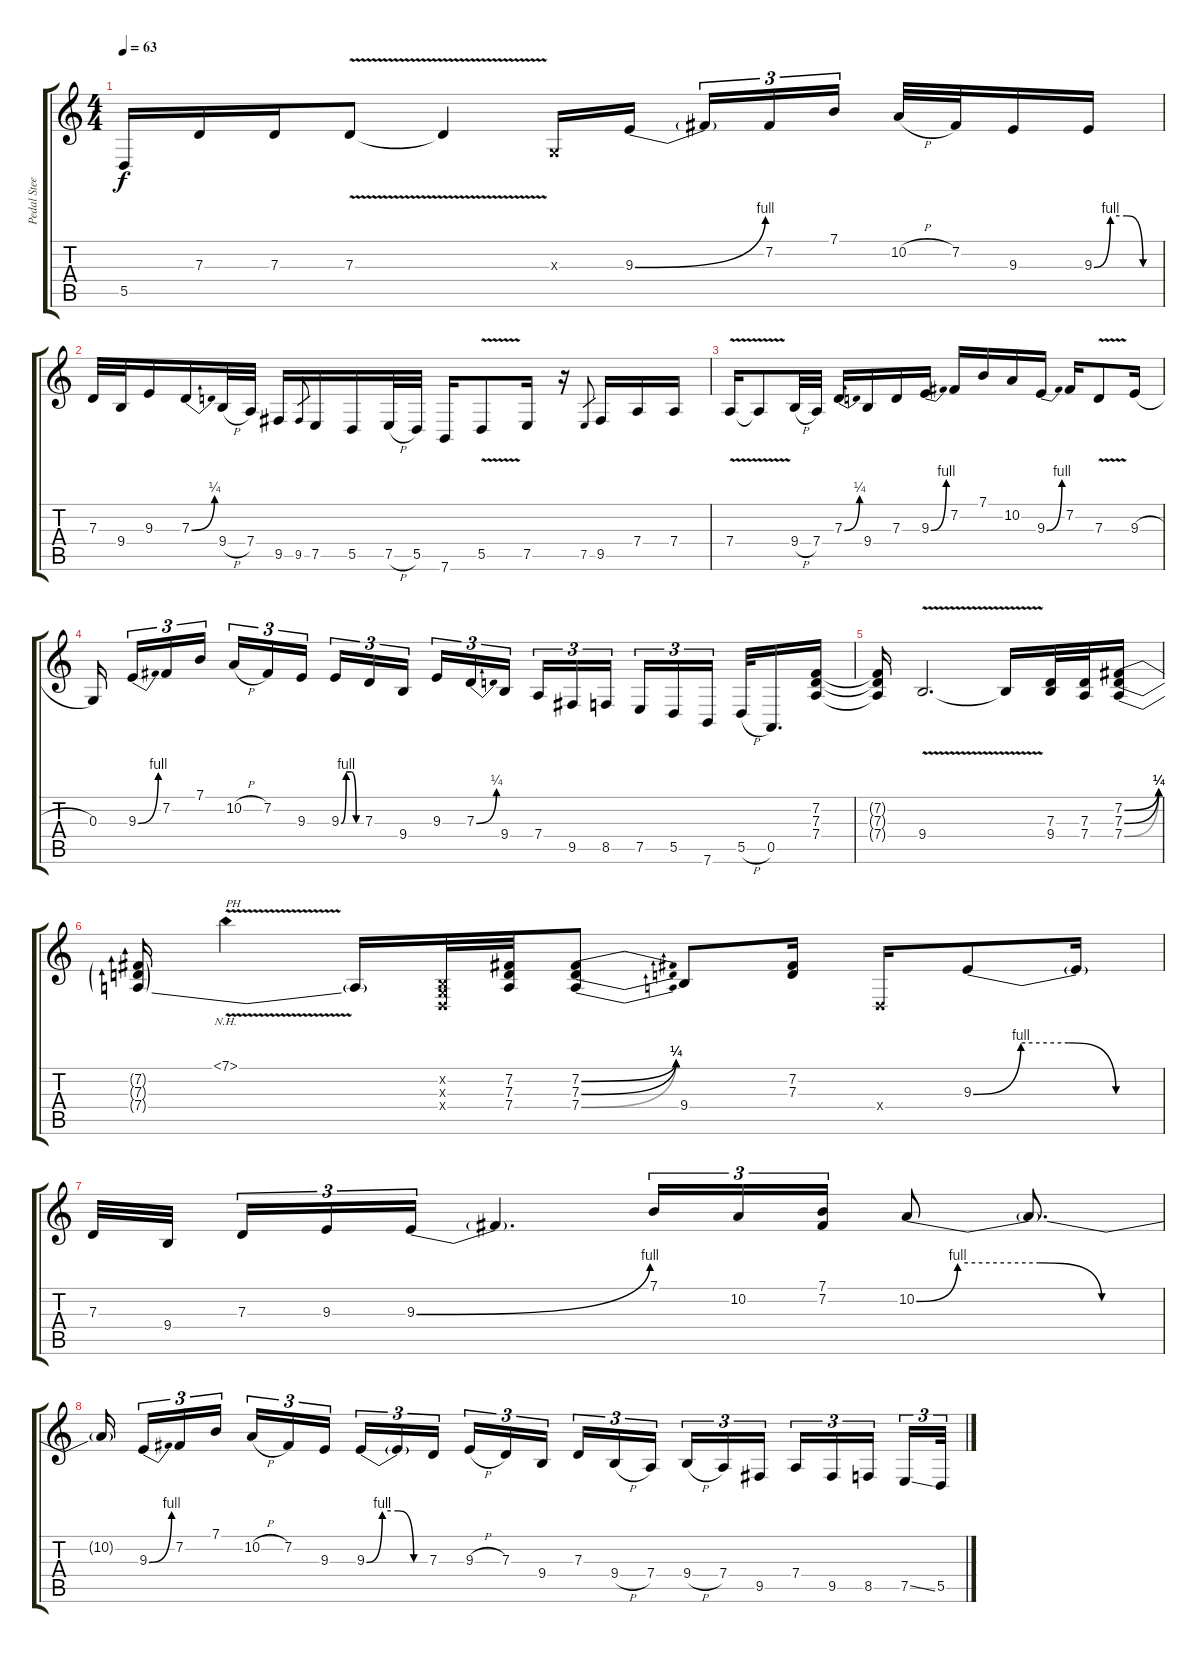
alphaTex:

\track ("Pedal Steel / Solo double" "Pedal Stee") {instrument pad5bowed}
\staff {score tabs}
\tuning (E4 B3 G3 D3 A2 E2) {hide}
\ts (4 4)
\tempo 63
\clef g2
\ks c
5.5{t}.16{dy f} 7.3.16 7.3.16 7.3{v}.8 7.3{t}.4 0.3{x}.16 9.3{be (bend 0 0 60 4)}.16 9.3{t}.16{tu (3 2)} 7.2.16{tu (3 2)} 7.1.16{tu (3 2)} 10.2{h}.32 7.2.32 9.3.16 9.3{be (custom 0 0 15 4 30 4 45 0 60 0)}.16 |
7.3.32 9.4.32 9.3.16 7.3{be (bend 0 0 60 1)}.16 9.4{h}.32 7.4.32 9.5.16 9.5.8{gr} 7.5.16 5.5.16 7.5{h}.32 5.5.32 7.6.16 5.5{v}.8 7.5.16 r.16 7.5.8{gr} 9.5.16 7.4.16 7.4.16 |
7.4{v}.16 7.4{t}.8 9.4{h}.32 7.4.32 7.3{be (bend 0 0 60 1)}.16 9.4.16 7.3.16 9.3{be (bend 0 0 60 4)}.16 7.2.16 7.1.16 10.2.16 9.3{be (bend 0 0 60 4)}.16 7.2.16 7.3{v}.8 9.3{h}.16 |
0.3.16 9.3{be (bend 0 0 60 4)}.16{tu (3 2)} 7.2.16{tu (3 2)} 7.1.16{tu (3 2)} 10.2{h}.16{tu (3 2)} 7.2.16{tu (3 2)} 9.3.16{tu (3 2)} 9.3{be (custom 0 0 15 4 30 4 45 0 60 0)}.16{tu (3 2)} 7.3.16{tu (3 2)} 9.4.16{tu (3 2)} 9.3.16{tu (3 2)} 7.3{be (bend 0 0 60 1)}.16{tu (3 2)} 9.4.16{tu (3 2)} 7.4.16{tu (3 2)} 9.5.16{tu (3 2)} 8.5.16{tu (3 2)} 7.5.16{tu (3 2)} 5.5.16{tu (3 2)} 7.6.16{tu (3 2)} 5.5{h}.32 0.5.16{d} (7.2 7.3 7.4).16 |
(7.2{t} 7.3{t} 7.4{t}).16 9.4{v}.2{d} 9.4{t}.16 (7.3 9.4).32 (7.3 7.4).32 (7.2{be (bend 0 0 60 1)} 7.3{be (bend 0 0 60 1)} 7.4{be (bend 0 0 60 1)}).16 |
(7.2{t} 7.3{t} 7.4{t}).16 7.1{nh v}.4{txt "PH"} 7.4{t}.16 (0.2{x} 0.3{x} 0.4{x}).32 (7.2 7.3 7.4).32 (7.2{be (bend 0 0 60 1)} 7.3{be (bend 0 0 60 1)} 7.4{be (bend 0 0 60 1)}).8 9.4.8 (7.2 7.3).16 0.4{x}.16 9.3{be (custom 0 0 15 4 30 4 45 0 60 0)}.8 9.3{t}.16 |
7.3.32 9.4.32 7.3.16{tu (3 2)} 9.3.16{tu (3 2)} 9.3{be (bend 0 0 60 4)}.16{tu (3 2)} 9.3{t}.4{d} 7.1.16{tu (3 2)} 10.2.16{tu (3 2)} (7.1 7.2).16{tu (3 2)} 10.2{be (custom 0 0 10 4 30 4 45 0 60 0)}.8 10.2{t}.8{d} |
10.2{t}.16 9.3{be (bend 0 0 60 4)}.16{tu (3 2)} 7.2.16{tu (3 2)} 7.1.16{tu (3 2)} 10.2{h}.16{tu (3 2)} 7.2.16{tu (3 2)} 9.3.16{tu (3 2)} 9.3{be (custom 0 0 15 4 30 4 45 0 60 0)}.16{tu (3 2)} 9.3{t}.16{tu (3 2)} 7.3.16{tu (3 2)} 9.3{h}.16{tu (3 2)} 7.3.16{tu (3 2)} 9.4.16{tu (3 2)} 7.3.16{tu (3 2)} 9.4{h}.16{tu (3 2)} 7.4.16{tu (3 2)} 9.4{h}.16{tu (3 2)} 7.4.16{tu (3 2)} 9.5.16{tu (3 2)} 7.4.16{tu (3 2)} 9.5.16{tu (3 2)} 8.5.16{tu (3 2)} 7.5{ss}.16{tu (3 2)} 5.5.32{tu (3 2)}
